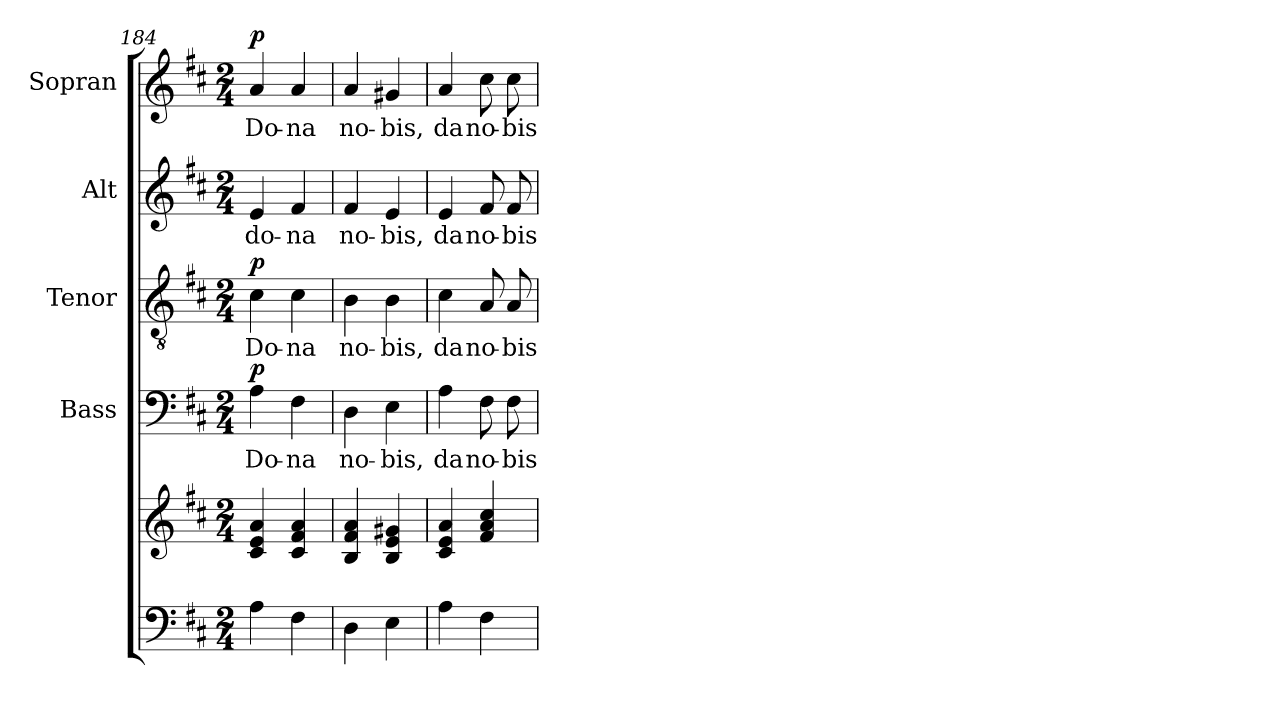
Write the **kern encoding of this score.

**kern	**kern	**kern	**text	**dynam	**kern	**text	**dynam	**kern	**text	**kern	**text	**dynam
*part5	*part5	*part4	*part4	*part4	*part3	*part3	*part3	*part2	*part2	*part1	*part1	*part1
*staff6	*staff5	*staff4	*staff4	*staff4	*staff3	*staff3	*staff3	*staff2	*staff2	*staff1	*staff1	*staff1
*	*	*I"Bass	*	*	*I"Tenor	*	*	*I"Alt	*	*I"Sopran	*	*
*	*	*I'B.	*	*	*I'T.	*	*	*I'A.	*	*I'S.	*	*
*clefF4	*clefG2	*clefF4	*	*	*clefGv2	*	*	*clefG2	*	*clefG2	*	*
*k[f#c#]	*k[f#c#]	*k[f#c#]	*	*	*k[f#c#]	*	*	*k[f#c#]	*	*k[f#c#]	*	*
*D:	*D:	*D:	*	*	*D:	*	*	*D:	*	*D:	*	*
*M2/4	*M2/4	*M2/4	*	*	*M2/4	*	*	*M2/4	*	*M2/4	*	*
=184	=184	=184	=184	=184	=184	=184	=184	=184	=184	=184	=184	=184
!	!	!	!LO:LY:b	!LO:DY:a	!	!LO:LY:b	!LO:DY:a	!	!LO:LY:b	!	!LO:LY:b	!LO:DY:a
4A\	4c#/ 4e/ 4a/	4A\	Do-	p	4c#\	Do-	p	4e/	do-	4a/	Do-	p
!	!	!	!LO:LY:b	!	!	!LO:LY:b	!	!	!LO:LY:b	!	!LO:LY:b	!
4F#\	4c#/ 4f#/ 4a/	4F#\	-na	.	4c#\	-na	.	4f#/	-na	4a/	-na	.
=185	=185	=185	=185	=185	=185	=185	=185	=185	=185	=185	=185	=185
!	!	!	!LO:LY:b	!	!	!LO:LY:b	!	!	!LO:LY:b	!	!LO:LY:b	!
4D\	4B/ 4f#/ 4a/	4D\	no-	.	4B\	no-	.	4f#/	no-	4a/	no-	.
!	!	!	!LO:LY:b	!	!	!LO:LY:b	!	!	!LO:LY:b	!	!LO:LY:b	!
4E\	4B/ 4e/ 4g#X/	4E\	-bis,	.	4B\	-bis,	.	4e/	-bis,	4g#X/	-bis,	.
=186	=186	=186	=186	=186	=186	=186	=186	=186	=186	=186	=186	=186
!	!	!	!LO:LY:b	!	!	!LO:LY:b	!	!	!LO:LY:b	!	!LO:LY:b	!
4A\	4c#/ 4e/ 4a/	4A\	da	.	4c#\	da	.	4e/	da	4a/	da	.
!	!	!	!LO:LY:b	!	!	!LO:LY:b	!	!	!LO:LY:b	!	!LO:LY:b	!
4F#\	4f#/ 4a/ 4cc#/	8F#\	no-	.	8A/	no-	.	8f#/	no-	8cc#\	no-	.
!	!	!	!LO:LY:b	!	!	!LO:LY:b	!	!	!LO:LY:b	!	!LO:LY:b	!
.	.	8F#\	-bis	.	8A/	-bis	.	8f#/	-bis	8cc#\	-bis	.
=	=	=	=	=	=	=	=	=	=	=	=	=
*-	*-	*-	*-	*-	*-	*-	*-	*-	*-	*-	*-	*-
